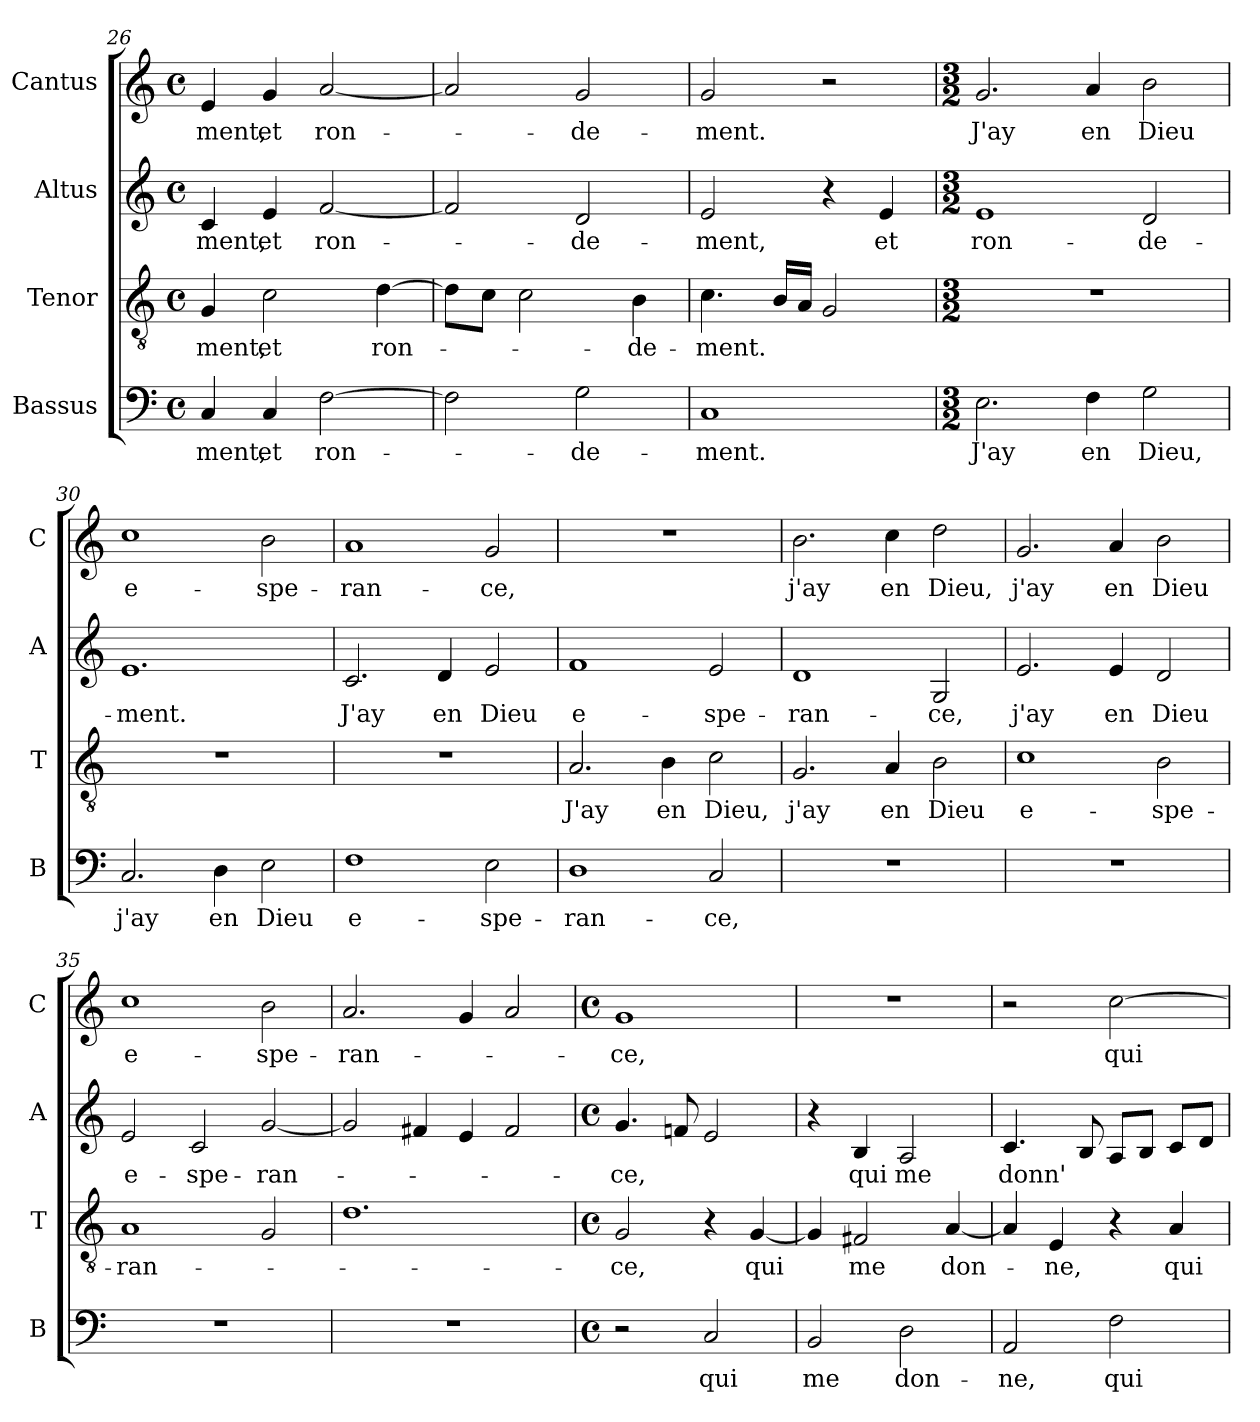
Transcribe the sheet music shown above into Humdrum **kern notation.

**kern	**text	**kern	**text	**kern	**text	**kern	**text
*part4	*part4	*part3	*part3	*part2	*part2	*part1	*part1
*staff4	*staff4	*staff3	*staff3	*staff2	*staff2	*staff1	*staff1
*I"Bassus	*	*I"Tenor	*	*I"Altus	*	*I"Cantus	*
*I'B	*	*I'T	*	*I'A	*	*I'C	*
*clefF4	*	*clefGv2	*	*clefG2	*	*clefG2	*
*k[]	*	*k[]	*	*k[]	*	*k[]	*
*C:	*	*C:	*	*C:	*	*C:	*
*M4/4	*	*M4/4	*	*M4/4	*	*M4/4	*
*met(c)	*	*met(c)	*	*met(c)	*	*met(c)	*
=26	=26	=26	=26	=26	=26	=26	=26
!	!LO:LY:b	!	!LO:LY:b	!	!LO:LY:b	!	!LO:LY:b
4C/	-ment,	4G/	-ment,	4c/	-ment,	4e/	-ment,
!	!LO:LY:b	!	!LO:LY:b	!	!LO:LY:b	!	!LO:LY:b
4C/	et	2c\	et	4e/	et	4g/	et
!	!LO:LY:b	!	!	!	!LO:LY:b	!	!LO:LY:b
[2F\	ron-	.	.	[2f/	ron-	[2a/	ron-
!	!	!	!LO:LY:b	!	!	!	!
.	.	[4d\	ron-	.	.	.	.
=27	=27	=27	=27	=27	=27	=27	=27
2F\]	.	8d\L]	.	2f/]	.	2a/]	.
.	.	8c\J	.	.	.	.	.
.	.	2c\	.	.	.	.	.
!	!LO:LY:b	!	!	!	!LO:LY:b	!	!LO:LY:b
2G\	-de-	.	.	2d/	-de-	2g/	-de-
!	!	!	!LO:LY:b	!	!	!	!
.	.	4B\	-de-	.	.	.	.
=28	=28	=28	=28	=28	=28	=28	=28
!	!LO:LY:b	!	!LO:LY:b	!	!LO:LY:b	!	!LO:LY:b
1C	-ment.	4.c\	-ment.	2e/	-ment,	2g/	-ment.
.	.	16B/LL	.	.	.	.	.
.	.	16A/JJ	.	.	.	.	.
.	.	2G/	.	4r	.	2r	.
!	!	!	!	!	!LO:LY:b	!	!
.	.	.	.	4e/	et	.	.
!!LO:LB:g=z
=29	=29	=29	=29	=29	=29	=29	=29
*M3/2	*	*M3/2	*	*M3/2	*	*M3/2	*
!	!LO:LY:b	!	!	!	!LO:LY:b	!	!LO:LY:b
2.E\	J'ay	1.r	.	1e	ron-	2.g/	J'ay
!	!LO:LY:b	!	!	!	!	!	!LO:LY:b
4F\	en	.	.	.	.	4a/	en
!	!LO:LY:b	!	!	!	!LO:LY:b	!	!LO:LY:b
2G\	Dieu,	.	.	2d/	-de-	2b\	Dieu
=30	=30	=30	=30	=30	=30	=30	=30
!	!LO:LY:b	!	!	!	!LO:LY:b	!	!LO:LY:b
2.C/	j'ay	1.r	.	1.e	-ment.	1cc	e-
!	!LO:LY:b	!	!	!	!	!	!
4D\	en	.	.	.	.	.	.
!	!LO:LY:b	!	!	!	!	!	!LO:LY:b
2E\	Dieu	.	.	.	.	2b\	-spe-
=31	=31	=31	=31	=31	=31	=31	=31
!	!LO:LY:b	!	!	!	!LO:LY:b	!	!LO:LY:b
1F	e-	1.r	.	2.c/	J'ay	1a	-ran-
!	!	!	!	!	!LO:LY:b	!	!
.	.	.	.	4d/	en	.	.
!	!LO:LY:b	!	!	!	!LO:LY:b	!	!LO:LY:b
2E\	-spe-	.	.	2e/	Dieu	2g/	-ce,
=32	=32	=32	=32	=32	=32	=32	=32
!	!LO:LY:b	!	!LO:LY:b	!	!LO:LY:b	!	!
1D	-ran-	2.A/	J'ay	1f	e-	1.r	.
!	!	!	!LO:LY:b	!	!	!	!
.	.	4B\	en	.	.	.	.
!	!LO:LY:b	!	!LO:LY:b	!	!LO:LY:b	!	!
2C/	-ce,	2c\	Dieu,	2e/	-spe-	.	.
=33	=33	=33	=33	=33	=33	=33	=33
!	!	!	!LO:LY:b	!	!LO:LY:b	!	!LO:LY:b
1.r	.	2.G/	j'ay	1d	-ran-	2.b\	j'ay
!	!	!	!LO:LY:b	!	!	!	!LO:LY:b
.	.	4A/	en	.	.	4cc\	en
!	!	!	!LO:LY:b	!	!LO:LY:b	!	!LO:LY:b
.	.	2B\	Dieu	2G/	-ce,	2dd\	Dieu,
=34	=34	=34	=34	=34	=34	=34	=34
!	!	!	!LO:LY:b	!	!LO:LY:b	!	!LO:LY:b
1.r	.	1c	e-	2.e/	j'ay	2.g/	j'ay
!	!	!	!	!	!LO:LY:b	!	!LO:LY:b
.	.	.	.	4e/	en	4a/	en
!	!	!	!LO:LY:b	!	!LO:LY:b	!	!LO:LY:b
.	.	2B\	-spe-	2d/	Dieu	2b\	Dieu
=35	=35	=35	=35	=35	=35	=35	=35
!	!	!	!LO:LY:b	!	!LO:LY:b	!	!LO:LY:b
1.r	.	1A	-ran-	2e/	e-	1cc	e-
!	!	!	!	!	!LO:LY:b	!	!
.	.	.	.	2c/	-spe-	.	.
!	!	!	!	!	!LO:LY:b	!	!LO:LY:b
.	.	2G/	.	[2g/	-ran-	2b\	-spe-
=36	=36	=36	=36	=36	=36	=36	=36
!	!	!	!	!	!	!	!LO:LY:b
1.r	.	1.d	.	2g/]	.	2.a/	-ran-
.	.	.	.	4f#X/	.	.	.
.	.	.	.	4e/	.	4g/	.
.	.	.	.	2f#/	.	2a/	.
!!LO:LB:g=z
=37	=37	=37	=37	=37	=37	=37	=37
*M4/4	*	*M4/4	*	*M4/4	*	*M4/4	*
*met(c)	*	*met(c)	*	*met(c)	*	*met(c)	*
!	!	!	!LO:LY:b	!	!LO:LY:b	!	!LO:LY:b
2r	.	2G/	-ce,	4.g/	-ce,	1g	-ce,
.	.	.	.	8fn/	.	.	.
!	!LO:LY:b	!	!	!	!	!	!
2C/	qui	4r	.	2e/	.	.	.
!	!	!	!LO:LY:b	!	!	!	!
.	.	[4G/	qui	.	.	.	.
=38	=38	=38	=38	=38	=38	=38	=38
!	!LO:LY:b	!	!	!	!	!	!
2BB/	me	4G/]	.	4r	.	1r	.
!	!	!	!LO:LY:b	!	!LO:LY:b	!	!
.	.	2F#X/	me	4B/	qui	.	.
!	!LO:LY:b	!	!	!	!LO:LY:b	!	!
2D\	don-	.	.	2A/	me	.	.
!	!	!	!LO:LY:b	!	!	!	!
.	.	[4A/	don-	.	.	.	.
=39	=39	=39	=39	=39	=39	=39	=39
!	!LO:LY:b	!	!	!	!LO:LY:b	!	!
2AA/	-ne,	4A/]	.	4.c/	donn'	2r	.
!	!	!	!LO:LY:b	!	!	!	!
.	.	4E/	-ne,	.	.	.	.
.	.	.	.	8B/	.	.	.
!	!LO:LY:b	!	!	!	!	!	!LO:LY:b
2F\	qui	4r	.	8A/L	.	[2cc\	qui
.	.	.	.	8B/J	.	.	.
!	!	!	!LO:LY:b	!	!	!	!
.	.	4A/	qui	8c/L	.	.	.
.	.	.	.	8d/J	.	.	.
=	=	=	=	=	=	=	=
*-	*-	*-	*-	*-	*-	*-	*-
